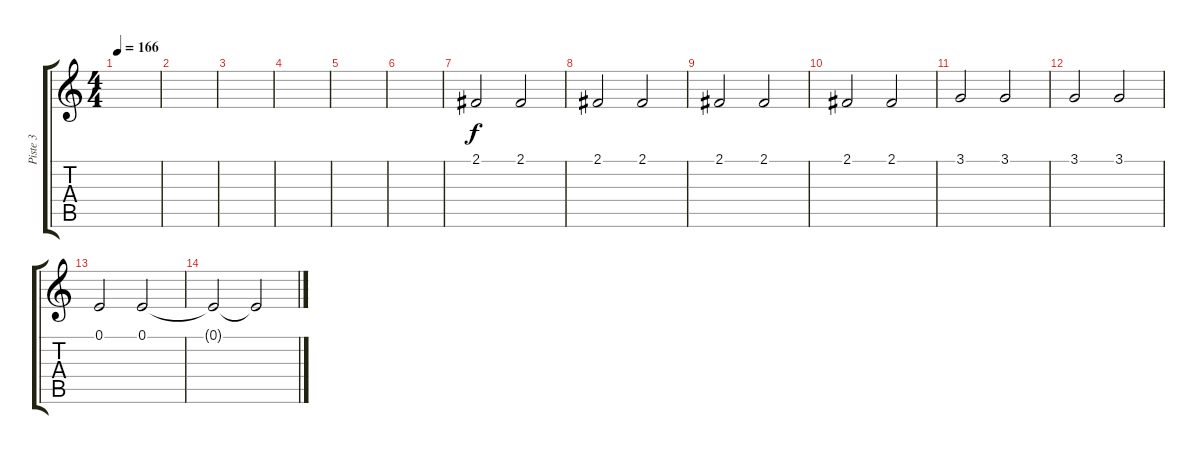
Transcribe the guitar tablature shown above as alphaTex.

\track ("Piste 3" "Piste 3") {instrument acousticgrandpiano}
\staff {score tabs}
\tuning (E4 B3 G3 D3 A2 E2) {hide}
\ts (4 4)
\tempo 166
\clef g2
\ks c
|
|
|
|
|
|
2.1.2 2.1.2 |
2.1.2 2.1.2 |
2.1.2 2.1.2 |
2.1.2 2.1.2 |
3.1.2 3.1.2 |
3.1.2 3.1.2 |
0.1.2 0.1.2 |
0.1{t}.2 0.1{t}.2
